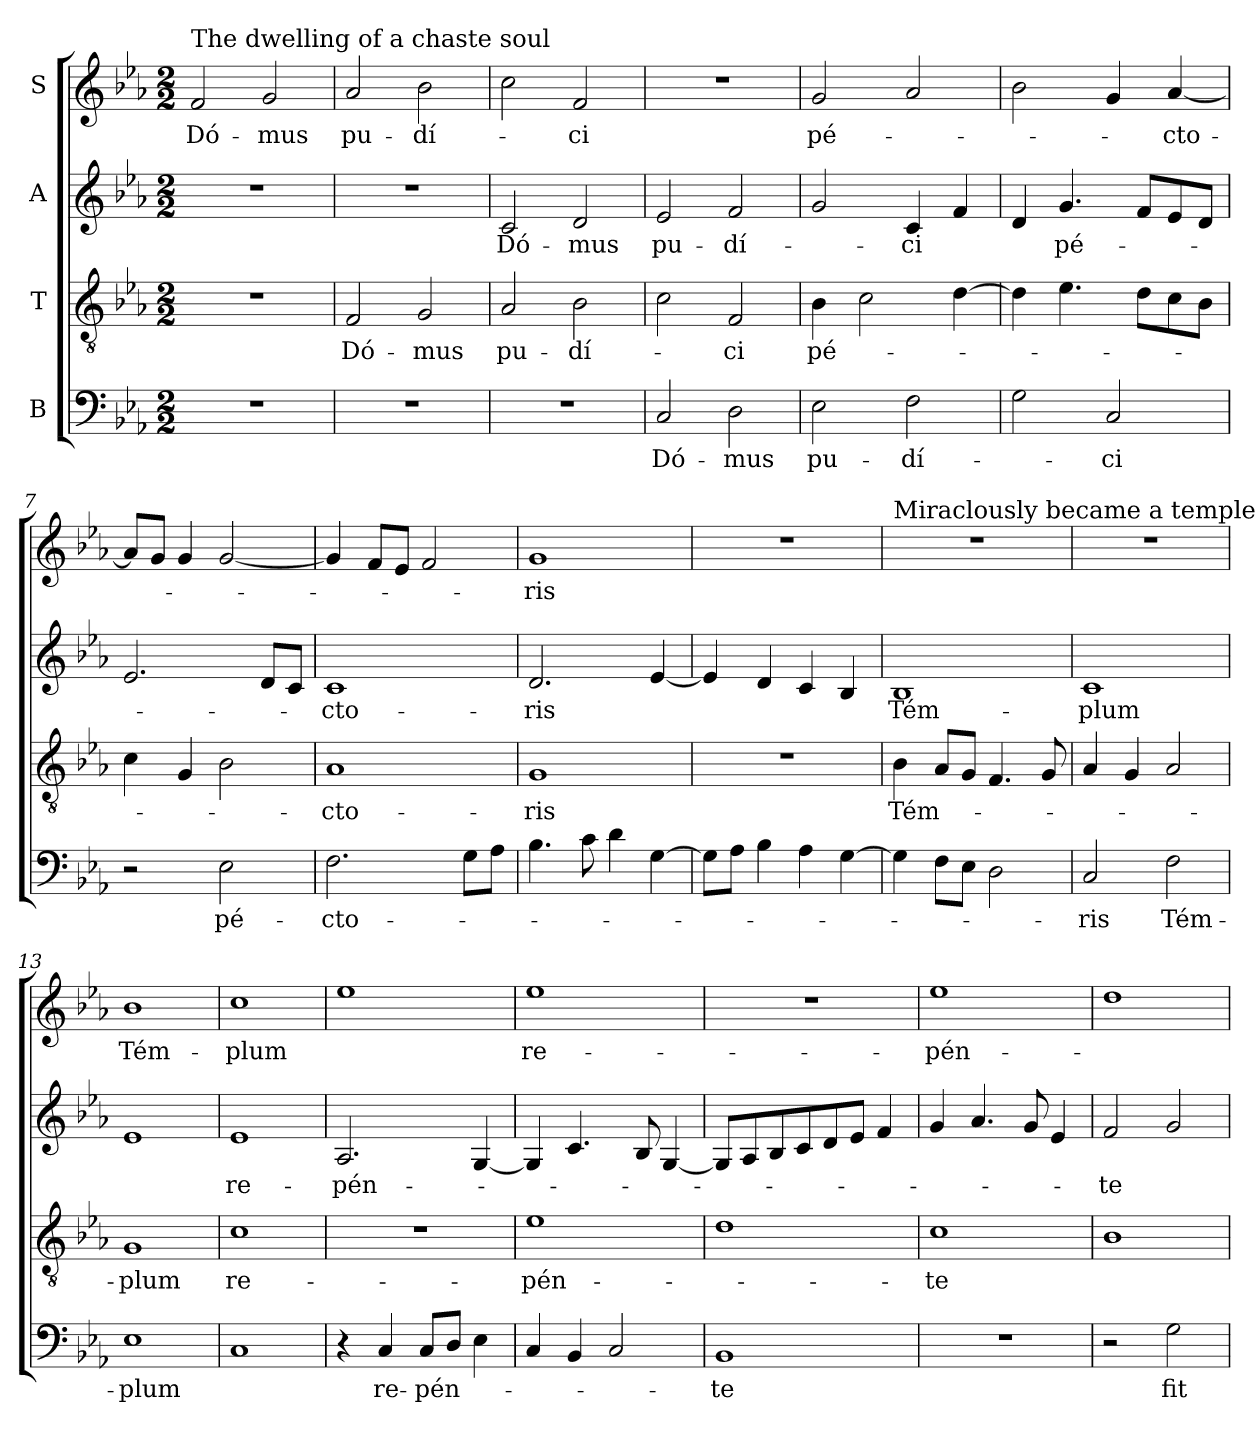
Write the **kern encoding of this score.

**kern	**text	**kern	**text	**kern	**text	**kern	**text
*part4	*part4	*part3	*part3	*part2	*part2	*part1	*part1
*staff4	*staff4	*staff3	*staff3	*staff2	*staff2	*staff1	*staff1
*I"B	*	*I"T	*	*I"A	*	*I"S	*
*clefF4	*	*clefGv2	*	*clefG2	*	*clefG2	*
*k[b-e-a-]	*	*k[b-e-a-]	*	*k[b-e-a-]	*	*k[b-e-a-]	*
*E-:	*	*E-:	*	*E-:	*	*E-:	*
*M2/2	*	*M2/2	*	*M2/2	*	*M2/2	*
=1	=1	=1	=1	=1	=1	=1	=1
!	!	!	!	!	!	!LO:TX:a:t=The dwelling of a chaste soul	!
!	!	!	!	!	!	!	!LO:LY:b
1r	.	1r	.	1r	.	2f/	Dó-
!	!	!	!	!	!	!	!LO:LY:b
.	.	.	.	.	.	2g/	-mus
=2	=2	=2	=2	=2	=2	=2	=2
!	!	!	!LO:LY:b	!	!	!	!LO:LY:b
1r	.	2F/	Dó-	1r	.	2a-/	pu-
!	!	!	!LO:LY:b	!	!	!	!LO:LY:b
.	.	2G/	-mus	.	.	2b-\	-dí-
=3	=3	=3	=3	=3	=3	=3	=3
!	!	!	!LO:LY:b	!	!LO:LY:b	!	!
1r	.	2A-/	pu-	2c/	Dó-	2cc\	.
!	!	!	!LO:LY:b	!	!LO:LY:b	!	!LO:LY:b
.	.	2B-\	-dí-	2d/	-mus	2f/	-ci
=4	=4	=4	=4	=4	=4	=4	=4
!	!LO:LY:b	!	!	!	!LO:LY:b	!	!
2C/	Dó-	2c\	.	2e-/	pu-	1r	.
!	!LO:LY:b	!	!LO:LY:b	!	!LO:LY:b	!	!
2D\	-mus	2F/	-ci	2f/	-dí-	.	.
=5	=5	=5	=5	=5	=5	=5	=5
!	!LO:LY:b	!	!LO:LY:b	!	!	!	!LO:LY:b
2E-\	pu-	4B-\	pé-	2g/	.	2g/	pé-
.	.	2c\	.	.	.	.	.
!	!LO:LY:b	!	!	!	!LO:LY:b	!	!
2F\	-dí-	.	.	4c/	-ci	2a-/	.
.	.	[4d\	.	4f/	.	.	.
=6	=6	=6	=6	=6	=6	=6	=6
2G\	.	4d\]	.	4d/	.	2b-\	.
!	!	!	!	!	!LO:LY:b	!	!
.	.	4.e-\	.	4.g/	pé-	.	.
!	!LO:LY:b	!	!	!	!	!	!
2C/	-ci	.	.	.	.	4g/	.
.	.	8d\L	.	8f/L	.	.	.
!	!	!	!	!	!	!	!LO:LY:b
.	.	8c\	.	8e-/	.	[4a-/	-cto-
.	.	8B-\J	.	8d/J	.	.	.
!!LO:LB:g=z
=7	=7	=7	=7	=7	=7	=7	=7
2r	.	4c\	.	2.e-/	.	8a-/L]	.
.	.	.	.	.	.	8g/J	.
.	.	4G/	.	.	.	4g/	.
!	!LO:LY:b	!	!	!	!	!	!
2E-\	pé-	2B-\	.	.	.	[2g/	.
.	.	.	.	8d/L	.	.	.
.	.	.	.	8c/J	.	.	.
=8	=8	=8	=8	=8	=8	=8	=8
!	!LO:LY:b	!	!LO:LY:b	!	!LO:LY:b	!	!
2.F\	-cto-	1A-	-cto-	1c	-cto-	4g/]	.
.	.	.	.	.	.	8f/L	.
.	.	.	.	.	.	8e-/J	.
.	.	.	.	.	.	2f/	.
8G\L	.	.	.	.	.	.	.
8A-\J	.	.	.	.	.	.	.
=9	=9	=9	=9	=9	=9	=9	=9
!	!	!	!LO:LY:b	!	!LO:LY:b	!	!LO:LY:b
4.B-\	.	1G	-ris	2.d/	-ris	1g	-ris
8c\	.	.	.	.	.	.	.
4d\	.	.	.	.	.	.	.
[4G\	.	.	.	[4e-/	.	.	.
=10	=10	=10	=10	=10	=10	=10	=10
8G\L]	.	1r	.	4e-/]	.	1r	.
8A-\J	.	.	.	.	.	.	.
4B-\	.	.	.	4d/	.	.	.
4A-\	.	.	.	4c/	.	.	.
[4G\	.	.	.	4B-/	.	.	.
=11	=11	=11	=11	=11	=11	=11	=11
!	!	!	!	!	!	!LO:TX:a:t=Miraclously became a temple of God&colon;	!
!	!	!	!LO:LY:b	!	!LO:LY:b	!	!
4G\]	.	4B-\	Tém-	1B-	Tém-	1r	.
8F\L	.	8A-/L	.	.	.	.	.
8E-\J	.	8G/J	.	.	.	.	.
2D\	.	4.F/	.	.	.	.	.
.	.	8G/	.	.	.	.	.
=12	=12	=12	=12	=12	=12	=12	=12
!	!LO:LY:b	!	!	!	!LO:LY:b	!	!
2C/	-ris	4A-/	.	1c	-plum	1r	.
.	.	4G/	.	.	.	.	.
!	!LO:LY:b	!	!	!	!	!	!
2F\	Tém-	2A-/	.	.	.	.	.
!!LO:PB:g=z
=13	=13	=13	=13	=13	=13	=13	=13
!	!LO:LY:b	!	!LO:LY:b	!	!	!	!LO:LY:b
1E-	-plum	1G	-plum	1e-	.	1b-	Tém-
=14	=14	=14	=14	=14	=14	=14	=14
!	!	!	!LO:LY:b	!	!LO:LY:b	!	!LO:LY:b
1C	.	1c	re-	1e-	re-	1cc	-plum
=15	=15	=15	=15	=15	=15	=15	=15
!	!	!	!	!	!LO:LY:b	!	!
4r	.	1r	.	2.A-/	-pén-	1ee-	.
!	!LO:LY:b	!	!	!	!	!	!
4C/	re-	.	.	.	.	.	.
!	!LO:LY:b	!	!	!	!	!	!
8C/L	-pén-	.	.	.	.	.	.
8D/J	.	.	.	.	.	.	.
4E-\	.	.	.	[4G/	.	.	.
=16	=16	=16	=16	=16	=16	=16	=16
!	!	!	!LO:LY:b	!	!	!	!LO:LY:b
4C/	.	1e-	-pén-	4G/]	.	1ee-	re-
4BB-/	.	.	.	4.c/	.	.	.
2C/	.	.	.	.	.	.	.
.	.	.	.	8B-/	.	.	.
.	.	.	.	[4G/	.	.	.
=17	=17	=17	=17	=17	=17	=17	=17
!	!LO:LY:b	!	!	!	!	!	!
1BB-	-te	1d	.	8G/L]	.	1r	.
.	.	.	.	8A-/	.	.	.
.	.	.	.	8B-/	.	.	.
.	.	.	.	8c/	.	.	.
.	.	.	.	8d/	.	.	.
.	.	.	.	8e-/J	.	.	.
.	.	.	.	4f/	.	.	.
=18	=18	=18	=18	=18	=18	=18	=18
!	!	!	!LO:LY:b	!	!	!	!LO:LY:b
1r	.	1c	-te	4g/	.	1ee-	-pén-
.	.	.	.	4.a-/	.	.	.
.	.	.	.	8g/	.	.	.
.	.	.	.	4e-/	.	.	.
!!LO:LB:g=z
=19	=19	=19	=19	=19	=19	=19	=19
!	!	!	!	!	!LO:LY:b	!	!
2r	.	1B-	.	2f/	-te	1dd	.
!	!LO:LY:b	!	!	!	!	!	!
2G\	fit	.	.	2g/	.	.	.
=	=	=	=	=	=	=	=
*-	*-	*-	*-	*-	*-	*-	*-
